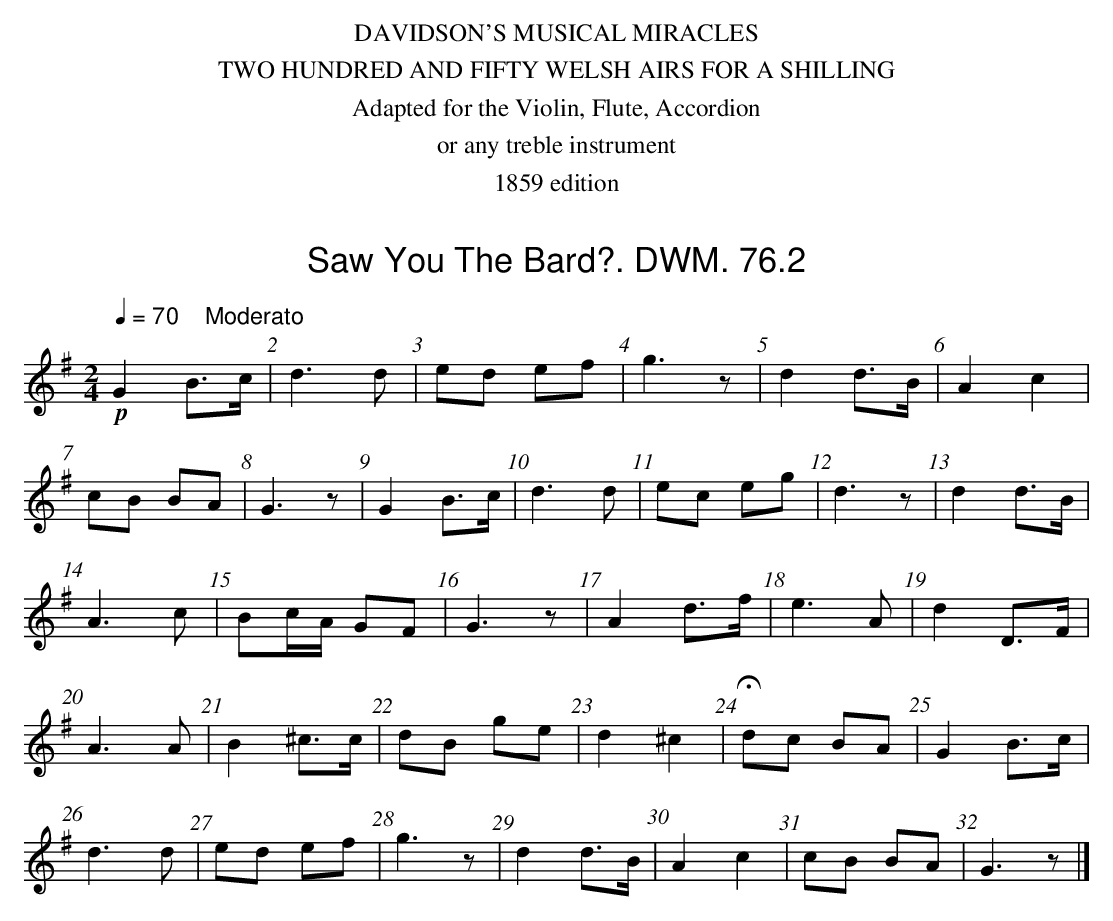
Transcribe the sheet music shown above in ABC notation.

X:1
T:Saw You The Bard?. DWM. 76.2
M:2/4
L:1/8
Q:1/4=70 "    Moderato"
K:G
!p!G2 B>c|d3 d|ed ef|g3z|d2 d>B|A2c2|
cB BA|G3z|G2B>c|d3d|ec eg|d3z|d2 d>B|
A3c|Bc/A/ GF|G3z|A2 d>f|e3A|d2 D>F|
A3A|B2 ^c>c|dB ge|d2^c2|Hdc BA|G2 B>c|
d3d|ed ef|g3z|d2 d>B|A2c2|cB BA|G3z|]
